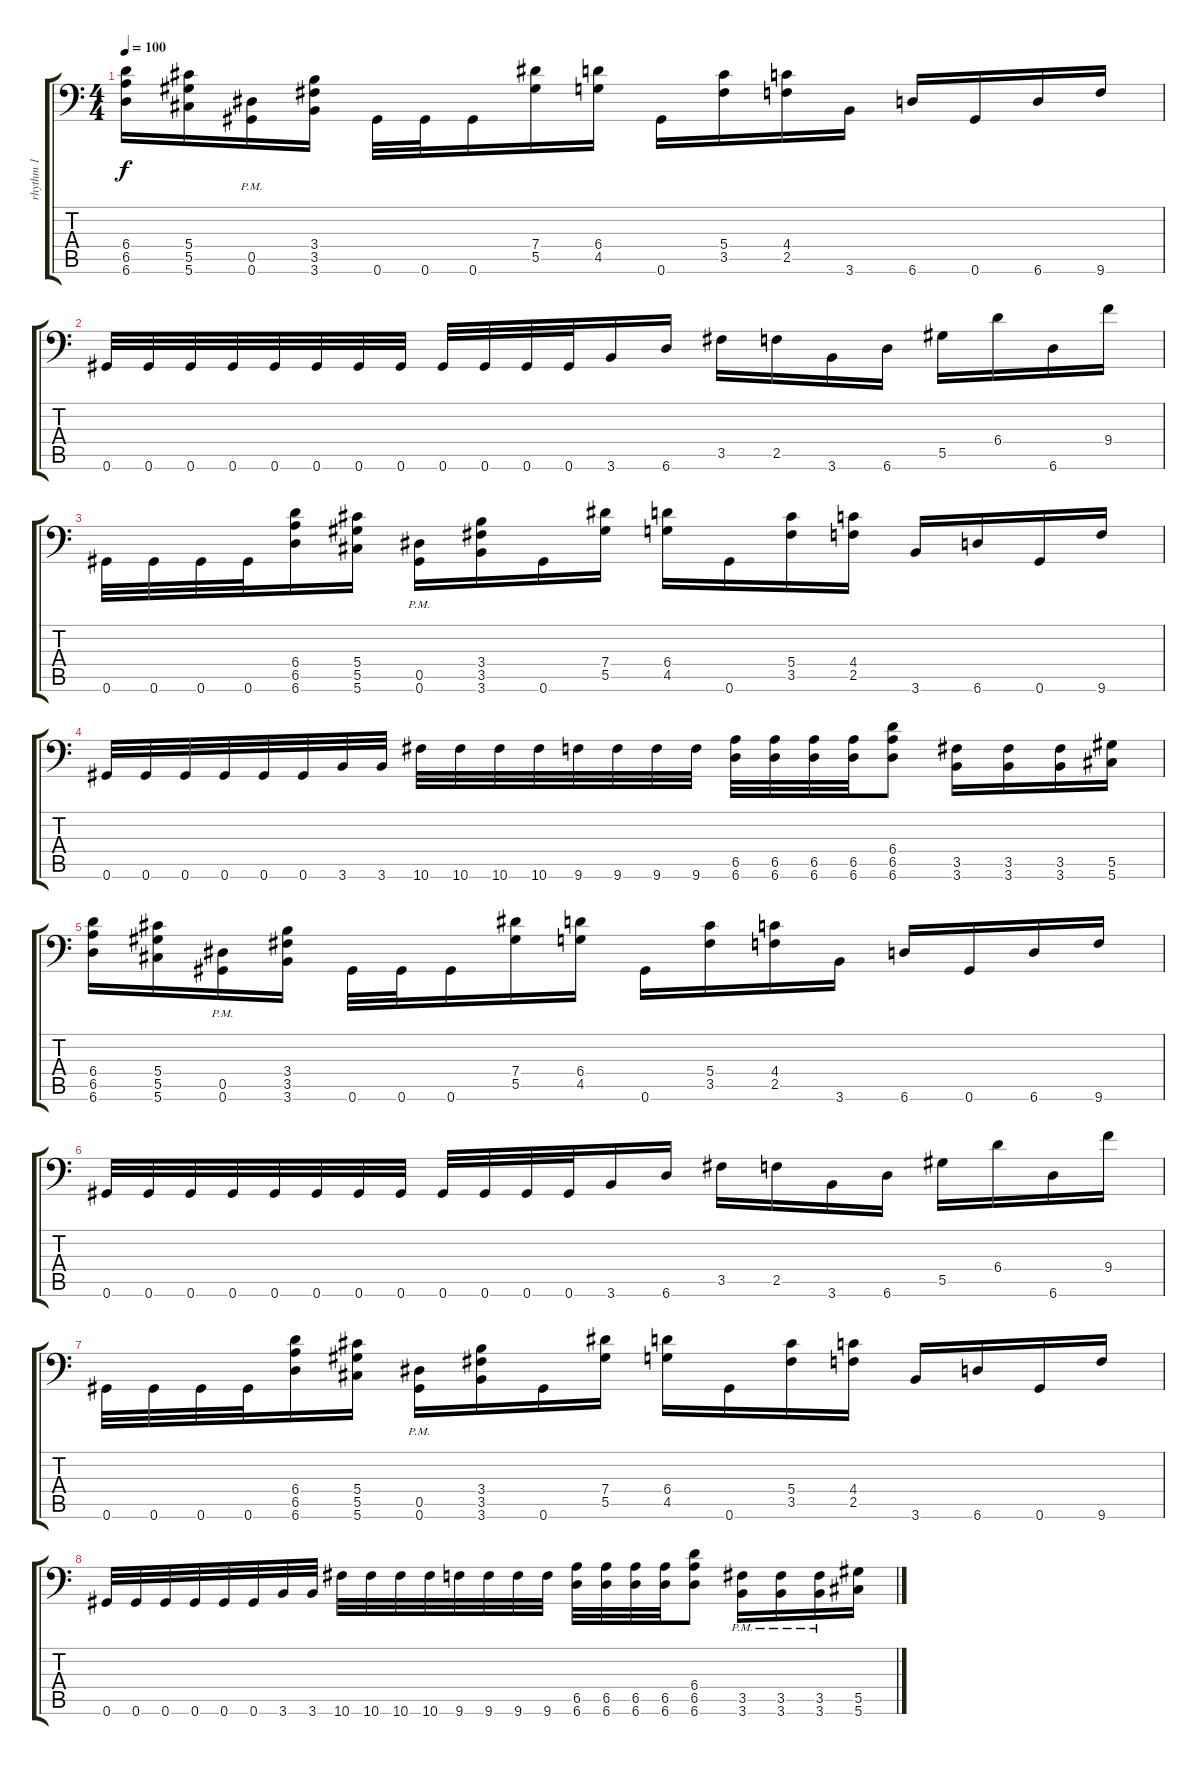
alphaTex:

\track ("rhythm 1" "rhythm 1") {instrument distortionguitar}
\staff {score tabs}
\tuning (Bb3 F3 Db3 Ab2 Eb2 Ab1) {hide}
\ts (4 4)
\tempo 100
\clef f4
\ks c
(6.4 6.5 6.6).16{dy f} (5.4 5.5 5.6).16 (0.5{pm} 0.6{pm}).16 (3.4 3.5 3.6).16 0.6.32 0.6.32 0.6.16 (7.4 5.5).16 (6.4 4.5).16 0.6.16 (5.4 3.5).16 (4.4 2.5).16 3.6.16 6.6.16 0.6.16 6.6.16 9.6.16 |
0.6.32 0.6.32 0.6.32 0.6.32 0.6.32 0.6.32 0.6.32 0.6.32 0.6.32 0.6.32 0.6.32 0.6.32 3.6.16 6.6.16 3.5.16 2.5.16 3.6.16 6.6.16 5.5.16 6.4.16 6.6.16 9.4.16 |
0.6.32 0.6.32 0.6.32 0.6.32 (6.4 6.5 6.6).16 (5.4 5.5 5.6).16 (0.5{pm} 0.6{pm}).16 (3.4 3.5 3.6).16 0.6.16 (7.4 5.5).16 (6.4 4.5).16 0.6.16 (5.4 3.5).16 (4.4 2.5).16 3.6.16 6.6.16 0.6.16 9.6.16 |
0.6.32 0.6.32 0.6.32 0.6.32 0.6.32 0.6.32 3.6.32 3.6.32 10.6.32 10.6.32 10.6.32 10.6.32 9.6.32 9.6.32 9.6.32 9.6.32 (6.5 6.6).32 (6.5 6.6).32 (6.5 6.6).32 (6.5 6.6).32 (6.4 6.5 6.6).8 (3.5 3.6).16 (3.5 3.6).16 (3.5 3.6).16 (5.5 5.6).16 |
(6.4 6.5 6.6).16 (5.4 5.5 5.6).16 (0.5{pm} 0.6{pm}).16 (3.4 3.5 3.6).16 0.6.32 0.6.32 0.6.16 (7.4 5.5).16 (6.4 4.5).16 0.6.16 (5.4 3.5).16 (4.4 2.5).16 3.6.16 6.6.16 0.6.16 6.6.16 9.6.16 |
0.6.32 0.6.32 0.6.32 0.6.32 0.6.32 0.6.32 0.6.32 0.6.32 0.6.32 0.6.32 0.6.32 0.6.32 3.6.16 6.6.16 3.5.16 2.5.16 3.6.16 6.6.16 5.5.16 6.4.16 6.6.16 9.4.16 |
0.6.32 0.6.32 0.6.32 0.6.32 (6.4 6.5 6.6).16 (5.4 5.5 5.6).16 (0.5{pm} 0.6{pm}).16 (3.4 3.5 3.6).16 0.6.16 (7.4 5.5).16 (6.4 4.5).16 0.6.16 (5.4 3.5).16 (4.4 2.5).16 3.6.16 6.6.16 0.6.16 9.6.16 |
0.6.32 0.6.32 0.6.32 0.6.32 0.6.32 0.6.32 3.6.32 3.6.32 10.6.32 10.6.32 10.6.32 10.6.32 9.6.32 9.6.32 9.6.32 9.6.32 (6.5 6.6).32 (6.5 6.6).32 (6.5 6.6).32 (6.5 6.6).32 (6.4 6.5 6.6).8 (3.5{pm} 3.6{pm}).16 (3.5{pm} 3.6{pm}).16 (3.5{pm} 3.6{pm}).16 (5.5 5.6).16
